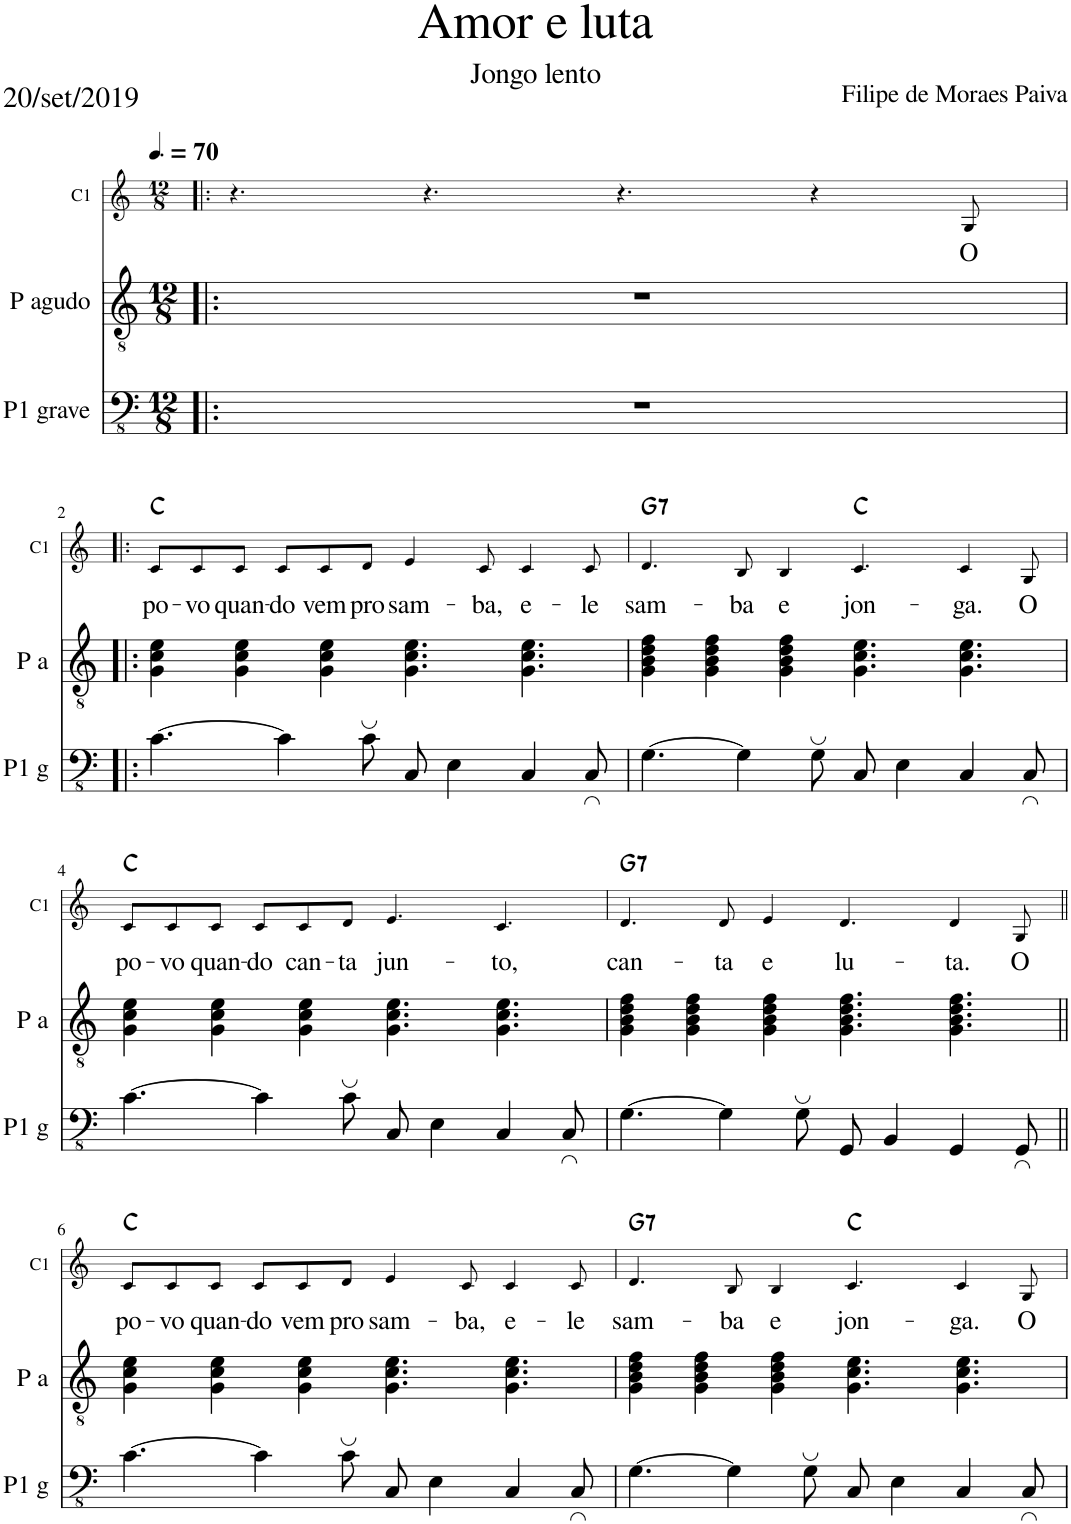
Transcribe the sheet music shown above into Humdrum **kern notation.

**kern	**kern	**kern	**kern	**kern	**kern	**kern	**text	**harte	**kern	**text	**harte	**kern	**text	**harte	**kern	**text	**harte
*part10	*part9	*part8	*part7	*part6	*part5	*part4	*part4	*part4	*part3	*part3	*part3	*part2	*part2	*part2	*part1	*part1	*part1
*staff10	*staff9	*staff8	*staff7	*staff6	*staff5	*staff4	*staff4	*	*staff3	*staff3	*	*staff2	*staff2	*	*staff1	*staff1	*
*I"T3 timpano	*I"H2 Harpa	*I"H1 violão	*I"P2 grave	*I"P1 grave	*I"P agudo	*I"C4	*	*	*I"C3	*	*	*I"C2	*	*	*I"C1	*	*
*I'T3	*I'H2	*I'H1	*I'P2 g	*I'P1 g	*I'P a	*I'C4	*	*	*I'C3	*	*	*I'C2	*	*	*I'C1	*	*
*stria5	*stria5	*stria5	*stria5	*	*	*stria5	*	*	*stria5	*	*	*stria5	*	*	*stria5	*	*
*clefF4	*clefF4	*clefF4	*clefFv4	*clefFv4	*clefGv2	*clefG2	*	*	*clefG2	*	*	*clefG2	*	*	*clefG2	*	*
*	*Trd-7c-12	*	*	*	*	*Trd1c2	*	*	*Trd1c2	*	*	*Trd4c7	*	*	*	*	*
*k[]	*k[]	*k[]	*k[]	*k[]	*k[]	*k[]	*	*	*k[]	*	*	*k[]	*	*	*k[]	*	*
*M12/8	*M12/8	*M12/8	*M12/8	*M12/8	*M12/8	*M12/8	*	*	*M12/8	*	*	*M12/8	*	*	*M12/8	*	*
*MM105	*MM105	*MM105	*MM105	*MM105	*MM105	*MM105	*	*	*MM105	*	*	*MM105	*	*	*MM105	*	*
=1!|:	=1!|:	=1!|:	=1!|:	=1!|:	=1!|:	=1!|:	=1!|:	=1!|:	=1!|:	=1!|:	=1!|:	=1!|:	=1!|:	=1!|:	=1!|:	=1!|:	=1!|:
!	!LO:N:vis=1	!LO:N:vis=1	!	!	!	!LO:N:vis=4	!	!	!LO:N:vis=4	!	!	!LO:N:vis=4	!	!	!	!	!
4GGG 4CC 4EE	1.r	1.r	1.r	1.r	1.r	4.r	.	.	4.r	.	.	4.r	.	.	4.r	.	.
[8GGG [8CC [8EE	.	.	.	.	.	.	.	.	.	.	.	.	.	.	.	.	.
!	!	!	!	!	!	!LO:N:vis=4	!	!	!LO:N:vis=4	!	!	!LO:N:vis=4	!	!	!	!	!
8GGG] 8CC] 8EE]	.	.	.	.	.	4.r	.	.	4.r	.	.	4.r	.	.	4.r	.	.
4GGG 4CC 4EE	.	.	.	.	.	.	.	.	.	.	.	.	.	.	.	.	.
!	!	!	!	!	!	!LO:N:vis=4	!	!	!LO:N:vis=4	!	!	!LO:N:vis=4	!	!	!	!	!
8GGG 8CC 8EE	.	.	.	.	.	4.r	.	.	4.r	.	.	4.r	.	.	4.r	.	.
4GGG 4CC 4EE	.	.	.	.	.	.	.	.	.	.	.	.	.	.	.	.	.
4.GGG 4.CC 4.EE	.	.	.	.	.	4r	.	.	4r	.	.	4r	.	.	4r	.	.
!	!	!	!	!	!	!	!	!	!	!	!	!	!	!	!	!LO:LY:b	!
.	.	.	.	.	.	8G	O	.	8G	O	.	8G	O	.	8G/	O	.
!!LO:LB:g=z
=2!|:	=2!|:	=2!|:	=2!|:	=2!|:	=2!|:	=2!|:	=2!|:	=2!|:	=2!|:	=2!|:	=2!|:	=2!|:	=2!|:	=2!|:	=2!|:	=2!|:	=2!|:
!	!	!	!	!	!	!	!	!	!	!	!	!	!	!	!	!LO:LY:b	!
4GGG 4CC 4EE	4GG 4C 4E	4GG 4C 4E	[4.C	[4.C\	4G\ 4c\ 4e\	8c/L	po-	C:maj	8c/L	po-	C:maj	8c/L	po-	C:maj	8c/L	po-	C:maj
!	!	!	!	!	!	!	!	!	!	!	!	!	!	!	!	!LO:LY:b	!
.	.	.	.	.	.	8c/	-vo	.	8c/	-vo	.	8c/	-vo	.	8c/	-vo	.
!	!	!	!	!	!	!	!	!	!	!	!	!	!	!	!	!LO:LY:b	!
[8GGG [8CC [8EE	[8GG [8C [8E	[8GG [8C [8E	.	.	4G\ 4c\ 4e\	8c/J	quan-	.	8c/J	quan-	.	8c/J	quan-	.	8c/J	quan-	.
!	!	!	!	!	!	!	!	!	!	!	!	!	!	!	!	!LO:LY:b	!
8GGG] 8CC] 8EE]	8GG] 8C] 8E]	8GG] 8C] 8E]	4.C]	4C\]	.	8c/L	-do	.	8c/L	-do	.	8c/L	-do	.	8c/L	-do	.
!	!	!	!	!	!	!	!	!	!	!	!	!	!	!	!	!LO:LY:b	!
4GGG 4CC 4EE	4GG 4C 4E	4GG 4C 4E	.	.	4G\ 4c\ 4e\	8c/	vem	.	8c/	vem	.	8c/	vem	.	8c/	vem	.
!	!	!	!	!	!	!	!	!	!	!	!	!	!	!	!	!LO:LY:b	!
.	.	.	.	8C\	.	8d/J	pro	.	8d/J	pro	.	8d/J	pro	.	8d/J	pro	.
!	!	!	!	!	!	!	!	!	!	!	!	!	!	!	!	!LO:LY:b	!
8GGG 8CC 8EE	8GG 8C 8E	8GG 8C 8E	8CC	8CC/	4.G\ 4.c\ 4.e\	4e	sam-	.	4e	sam-	.	4e	sam-	.	4e/	sam-	.
4GGG 4CC 4EE	4GG 4C 4E	4GG 4C 4E	4EE	4EE\	.	.	.	.	.	.	.	.	.	.	.	.	.
!	!	!	!	!	!	!	!	!	!	!	!	!	!	!	!	!LO:LY:b	!
.	.	.	.	.	.	8c	-ba,	.	8c	-ba,	.	8c	-ba,	.	8c/	-ba,	.
!	!	!	!	!	!	!	!	!	!	!	!	!	!	!	!	!LO:LY:b	!
4.GGG 4.CC 4.EE	4.GG 4.C 4.E	4.GG 4.C 4.E	4.CC	4CC/	4.G\ 4.c\ 4.e\	4c	e-	.	4c	e-	.	4c	e-	.	4c/	e-	.
!	!	!	!	!	!	!	!	!	!	!	!	!	!	!	!	!LO:LY:b	!
.	.	.	.	8CC/	.	8c	-le	.	8c	-le	.	8c	-le	.	8c/	-le	.
=3	=3	=3	=3	=3	=3	=3	=3	=3	=3	=3	=3	=3	=3	=3	=3	=3	=3
!	!	!	!	!	!	!	!	!LO:H:kt=7	!	!	!LO:H:kt=7	!	!	!LO:H:kt=7	!	!LO:LY:b	!LO:H:kt=7
4GGG 4BBB 4DD 4FF	4GG 4BB 4D 4F	4GG 4BB 4D 4F	[4.GG	[4.GG\	4G\ 4B\ 4d\ 4f\	4.d	sam-	G:7	4.d	sam-	G:7	4.d	sam-	G:7	4.d/	sam-	G:7
[8GGG [8BBB [8DD [8FF	[8GG [8BB [8D [8F	[8GG [8BB [8D [8F	.	.	4G\ 4B\ 4d\ 4f\	.	.	.	.	.	.	.	.	.	.	.	.
!	!	!	!	!	!	!	!	!	!	!	!	!	!	!	!	!LO:LY:b	!
8GGG] 8BBB] 8DD] 8FF]	8GG] 8BB] 8D] 8F]	8GG] 8BB] 8D] 8F]	4.GG]	4GG\]	.	8B	-ba	.	8B	-ba	.	8B	-ba	.	8B/	-ba	.
!	!	!	!	!	!	!	!	!	!	!	!	!	!	!	!	!LO:LY:b	!
4GGG 4BBB 4DD 4FF	4GG 4BB 4D 4F	4GG 4BB 4D 4F	.	.	4G\ 4B\ 4d\ 4f\	4B	e	.	4B	e	.	4B	e	.	4B/	e	.
.	.	.	.	8GG\	.	.	.	.	.	.	.	.	.	.	.	.	.
!	!	!	!	!	!	!	!	!	!	!	!	!	!	!	!	!LO:LY:b	!
8GGG 8CC 8EE	8GG 8C 8E	8GG 8C 8E	8CC	8CC/	4.G\ 4.c\ 4.e\	4.c	jon-	C:maj	4.c	jon-	C:maj	4.c	jon-	C:maj	4.c/	jon-	C:maj
4GGG 4CC 4EE	4GG 4C 4E	4GG 4C 4E	4EE	4EE\	.	.	.	.	.	.	.	.	.	.	.	.	.
!	!	!	!	!	!	!	!	!	!	!	!	!	!	!	!	!LO:LY:b	!
4.GGG 4.CC 4.EE	4.GG 4.C 4.E	4.GG 4.C 4.E	4.CC	4CC/	4.G\ 4.c\ 4.e\	4c	-ga.	.	4c	-ga.	.	4c	-ga.	.	4c/	-ga.	.
!	!	!	!	!	!	!	!	!	!	!	!	!	!	!	!	!LO:LY:b	!
.	.	.	.	8CC/	.	8G	O	.	8G	O	.	8G	O	.	8G/	O	.
!!LO:LB:g=z
=4	=4	=4	=4	=4	=4	=4	=4	=4	=4	=4	=4	=4	=4	=4	=4	=4	=4
!	!	!	!	!	!	!	!	!	!	!	!	!	!	!	!	!LO:LY:b	!
4GGG 4CC 4EE	4GG 4C 4E	4GG 4C 4E	[4.C	[4.C\	4G\ 4c\ 4e\	8c/L	po-	C:maj	8c/L	po-	C:maj	8c/L	po-	C:maj	8c/L	po-	C:maj
!	!	!	!	!	!	!	!	!	!	!	!	!	!	!	!	!LO:LY:b	!
.	.	.	.	.	.	8c/	-vo	.	8c/	-vo	.	8c/	-vo	.	8c/	-vo	.
!	!	!	!	!	!	!	!	!	!	!	!	!	!	!	!	!LO:LY:b	!
[8GGG [8CC [8EE	[8GG [8C [8E	[8GG [8C [8E	.	.	4G\ 4c\ 4e\	8c/J	quan-	.	8c/J	quan-	.	8c/J	quan-	.	8c/J	quan-	.
!	!	!	!	!	!	!	!	!	!	!	!	!	!	!	!	!LO:LY:b	!
8GGG] 8CC] 8EE]	8GG] 8C] 8E]	8GG] 8C] 8E]	4.C]	4C\]	.	8c/L	-do	.	8c/L	-do	.	8c/L	-do	.	8c/L	-do	.
!	!	!	!	!	!	!	!	!	!	!	!	!	!	!	!	!LO:LY:b	!
4GGG 4CC 4EE	4GG 4C 4E	4GG 4C 4E	.	.	4G\ 4c\ 4e\	8c/	can-	.	8c/	can-	.	8c/	can-	.	8c/	can-	.
!	!	!	!	!	!	!	!	!	!	!	!	!	!	!	!	!LO:LY:b	!
.	.	.	.	8C\	.	8d/J	-ta	.	8d/J	-ta	.	8d/J	-ta	.	8d/J	-ta	.
!	!	!	!	!	!	!	!	!	!	!	!	!	!	!	!	!LO:LY:b	!
8GGG 8CC 8EE	8GG 8C 8E	8GG 8C 8E	8CC	8CC/	4.G\ 4.c\ 4.e\	4.e	jun-	.	4.e	jun-	.	4.e	jun-	.	4.e/	jun-	.
4GGG 4CC 4EE	4GG 4C 4E	4GG 4C 4E	4EE	4EE\	.	.	.	.	.	.	.	.	.	.	.	.	.
!	!	!	!	!	!	!	!	!	!	!	!	!	!	!	!	!LO:LY:b	!
4.GGG 4.CC 4.EE	4.GG 4.C 4.E	4.GG 4.C 4.E	4.CC	4CC/	4.G\ 4.c\ 4.e\	4.c	to,	.	4.c	to,	.	4.c	to,	.	4.c/	to,	.
.	.	.	.	8CC/	.	.	.	.	.	.	.	.	.	.	.	.	.
=5	=5	=5	=5	=5	=5	=5	=5	=5	=5	=5	=5	=5	=5	=5	=5	=5	=5
!	!	!	!	!	!	!	!	!LO:H:kt=7	!	!	!LO:H:kt=7	!	!	!LO:H:kt=7	!	!LO:LY:b	!LO:H:kt=7
4GGG 4BBB 4DD 4FF	4GG 4BB 4D 4F	4GG 4BB 4D 4F	[4.GG	[4.GG\	4G\ 4B\ 4d\ 4f\	4.d	can-	G:7	4.d	can-	G:7	4.d	can-	G:7	4.d/	can-	G:7
[8GGG [8BBB [8DD [8FF	[8GG [8BB [8D [8F	[8GG [8BB [8D [8F	.	.	4G\ 4B\ 4d\ 4f\	.	.	.	.	.	.	.	.	.	.	.	.
!	!	!	!	!	!	!	!	!	!	!	!	!	!	!	!	!LO:LY:b	!
8GGG] 8BBB] 8DD] 8FF]	8GG] 8BB] 8D] 8F]	8GG] 8BB] 8D] 8F]	4.GG]	4GG\]	.	8d	-ta	.	8d	-ta	.	8d	-ta	.	8d/	-ta	.
!	!	!	!	!	!	!	!	!	!	!	!	!	!	!	!	!LO:LY:b	!
4GGG 4BBB 4DD 4FF	4GG 4BB 4D 4F	4GG 4BB 4D 4F	.	.	4G\ 4B\ 4d\ 4f\	4e	e	.	4e	e	.	4e	e	.	4e/	e	.
.	.	.	.	8GG\	.	.	.	.	.	.	.	.	.	.	.	.	.
!	!	!	!	!	!	!	!	!	!	!	!	!	!	!LO:H:kt=7	!	!LO:LY:b	!
8GGG 8BBB 8DD 8FF	8GG 8BB 8D 8F	8GG 8BB 8D 8F	8GGG	8GGG/	4.G\ 4.B\ 4.d\ 4.f\	4.d	lu-	.	4.d	lu-	.	4.d	lu-	G:7	4.d/	lu-	.
4GGG 4BBB 4DD 4FF	4GG 4BB 4D 4F	4GG 4BB 4D 4F	4BBB	4BBB/	.	.	.	.	.	.	.	.	.	.	.	.	.
!	!	!	!	!	!	!	!	!	!	!	!	!	!	!	!	!LO:LY:b	!
4.GGG 4.BBB 4.DD 4.FF	4.GG 4.BB 4.D 4.F	4.GG 4.BB 4.D 4.F	4.GGG	4GGG/	4.G\ 4.B\ 4.d\ 4.f\	4d	-ta.	.	4d	-ta.	.	4d	-ta.	.	4d/	-ta.	.
!	!	!	!	!	!	!	!	!	!	!	!	!	!	!	!	!LO:LY:b	!
.	.	.	.	8GGG/	.	8G	O	.	8G	O	.	8G	O	.	8G/	O	.
!!LO:LB:g=z
=6||	=6||	=6||	=6||	=6||	=6||	=6||	=6||	=6||	=6||	=6||	=6||	=6||	=6||	=6||	=6||	=6||	=6||
!	!	!	!	!	!	!	!	!	!	!	!	!	!	!	!	!LO:LY:b	!
4GGG 4CC 4EE	4GG 4C 4E	4GG 4C 4E	[4.C	[4.C\	4G\ 4c\ 4e\	8c/L	po-	C:maj	8c/L	po-	C:maj	8c/L	po-	C:maj	8c/L	po-	C:maj
!	!	!	!	!	!	!	!	!	!	!	!	!	!	!	!	!LO:LY:b	!
.	.	.	.	.	.	8c/	-vo	.	8c/	-vo	.	8c/	-vo	.	8c/	-vo	.
!	!	!	!	!	!	!	!	!	!	!	!	!	!	!	!	!LO:LY:b	!
[8GGG [8CC [8EE	[8GG [8C [8E	[8GG [8C [8E	.	.	4G\ 4c\ 4e\	8c/J	quan-	.	8c/J	quan-	.	8c/J	quan-	.	8c/J	quan-	.
!	!	!	!	!	!	!	!	!	!	!	!	!	!	!	!	!LO:LY:b	!
8GGG] 8CC] 8EE]	8GG] 8C] 8E]	8GG] 8C] 8E]	4.C]	4C\]	.	8c/L	-do	.	8c/L	-do	.	8c/L	-do	.	8c/L	-do	.
!	!	!	!	!	!	!	!	!	!	!	!	!	!	!	!	!LO:LY:b	!
4GGG 4CC 4EE	4GG 4C 4E	4GG 4C 4E	.	.	4G\ 4c\ 4e\	8c/	vem	.	8c/	vem	.	8c/	vem	.	8c/	vem	.
!	!	!	!	!	!	!	!	!	!	!	!	!	!	!	!	!LO:LY:b	!
.	.	.	.	8C\	.	8d/J	pro	.	8d/J	pro	.	8d/J	pro	.	8d/J	pro	.
!	!	!	!	!	!	!	!	!	!	!	!	!	!	!	!	!LO:LY:b	!
8GGG 8CC 8EE	8GG 8C 8E	8GG 8C 8E	8CC	8CC/	4.G\ 4.c\ 4.e\	4e	sam-	.	4e	sam-	.	4e	sam-	.	4e/	sam-	.
4GGG 4CC 4EE	4GG 4C 4E	4GG 4C 4E	4EE	4EE\	.	.	.	.	.	.	.	.	.	.	.	.	.
!	!	!	!	!	!	!	!	!	!	!	!	!	!	!	!	!LO:LY:b	!
.	.	.	.	.	.	8c	-ba,	.	8c	-ba,	.	8c	-ba,	.	8c/	-ba,	.
!	!	!	!	!	!	!	!	!	!	!	!	!	!	!	!	!LO:LY:b	!
4.GGG 4.CC 4.EE	4.GG 4.C 4.E	4.GG 4.C 4.E	4.CC	4CC/	4.G\ 4.c\ 4.e\	4c	e-	.	4c	e-	.	4c	e-	.	4c/	e-	.
!	!	!	!	!	!	!	!	!	!	!	!	!	!	!	!	!LO:LY:b	!
.	.	.	.	8CC/	.	8c	-le	.	8c	-le	.	8c	-le	.	8c/	-le	.
=7	=7	=7	=7	=7	=7	=7	=7	=7	=7	=7	=7	=7	=7	=7	=7	=7	=7
!	!	!	!	!	!	!	!	!LO:H:kt=7	!	!	!LO:H:kt=7	!	!	!LO:H:kt=7	!	!LO:LY:b	!LO:H:kt=7
4GGG 4BBB 4DD 4FF	4GG 4BB 4D 4F	4GG 4BB 4D 4F	[4.GG	[4.GG\	4G\ 4B\ 4d\ 4f\	4.d	sam-	G:7	4.d	sam-	G:7	4.d	sam-	G:7	4.d/	sam-	G:7
[8GGG [8BBB [8DD [8FF	[8GG [8BB [8D [8F	[8GG [8BB [8D [8F	.	.	4G\ 4B\ 4d\ 4f\	.	.	.	.	.	.	.	.	.	.	.	.
!	!	!	!	!	!	!	!	!	!	!	!	!	!	!	!	!LO:LY:b	!
8GGG] 8BBB] 8DD] 8FF]	8GG] 8BB] 8D] 8F]	8GG] 8BB] 8D] 8F]	4.GG]	4GG\]	.	8B	-ba	.	8B	-ba	.	8B	-ba	.	8B/	-ba	.
!	!	!	!	!	!	!	!	!	!	!	!	!	!	!	!	!LO:LY:b	!
4GGG 4BBB 4DD 4FF	4GG 4BB 4D 4F	4GG 4BB 4D 4F	.	.	4G\ 4B\ 4d\ 4f\	4B	e	.	4B	e	.	4B	e	.	4B/	e	.
.	.	.	.	8GG\	.	.	.	.	.	.	.	.	.	.	.	.	.
!	!	!	!	!	!	!	!	!	!	!	!	!	!	!	!	!LO:LY:b	!
8GGG 8CC 8EE	8GG 8C 8E	8GG 8C 8E	8CC	8CC/	4.G\ 4.c\ 4.e\	4.c	jon-	C:maj	4.c	jon-	C:maj	4.c	jon-	C:maj	4.c/	jon-	C:maj
4GGG 4CC 4EE	4GG 4C 4E	4GG 4C 4E	4EE	4EE\	.	.	.	.	.	.	.	.	.	.	.	.	.
!	!	!	!	!	!	!	!	!	!	!	!	!	!	!	!	!LO:LY:b	!
4.GGG 4.CC 4.EE	4.GG 4.C 4.E	4.GG 4.C 4.E	4.CC	4CC/	4.G\ 4.c\ 4.e\	4c	-ga.	.	4c	-ga.	.	4c	-ga.	.	4c/	-ga.	.
!	!	!	!	!	!	!	!	!	!	!	!	!	!	!	!	!LO:LY:b	!
.	.	.	.	8CC/	.	8G	O	.	8G	O	.	8G	O	.	8G/	O	.
=	=	=	=	=	=	=	=	=	=	=	=	=	=	=	=	=	=
*-	*-	*-	*-	*-	*-	*-	*-	*-	*-	*-	*-	*-	*-	*-	*-	*-	*-
